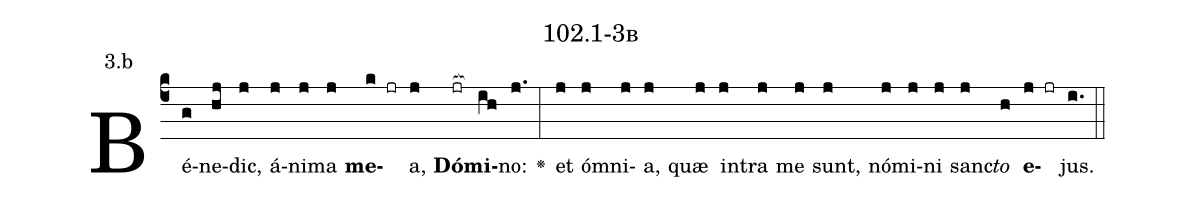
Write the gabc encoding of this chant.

name: 102.1-3b;
annotation: 3.b;
%%
(c4)Bé(g)ne(hj)dic,(j) á(j)ni(j)ma(j) <b>me</b>(k jr)a,(j) <b>Dó</b>(jr[ocb:1{])<b>mi</b>(ih[ocb:0}])no:(j.) <v>\greheightstar</v>(:) et(j) óm(j)ni(j)a,(j) quæ(j) in(j)tra(j) me(j) sunt,(j) nó(j)mi(j)ni(j) sanc(j)<i>to</i>(h) <b>e</b>(j jr)jus.(i.) (::)


%E(j) u(j) o(j) u(h) a(j) e.(i.) (::)
